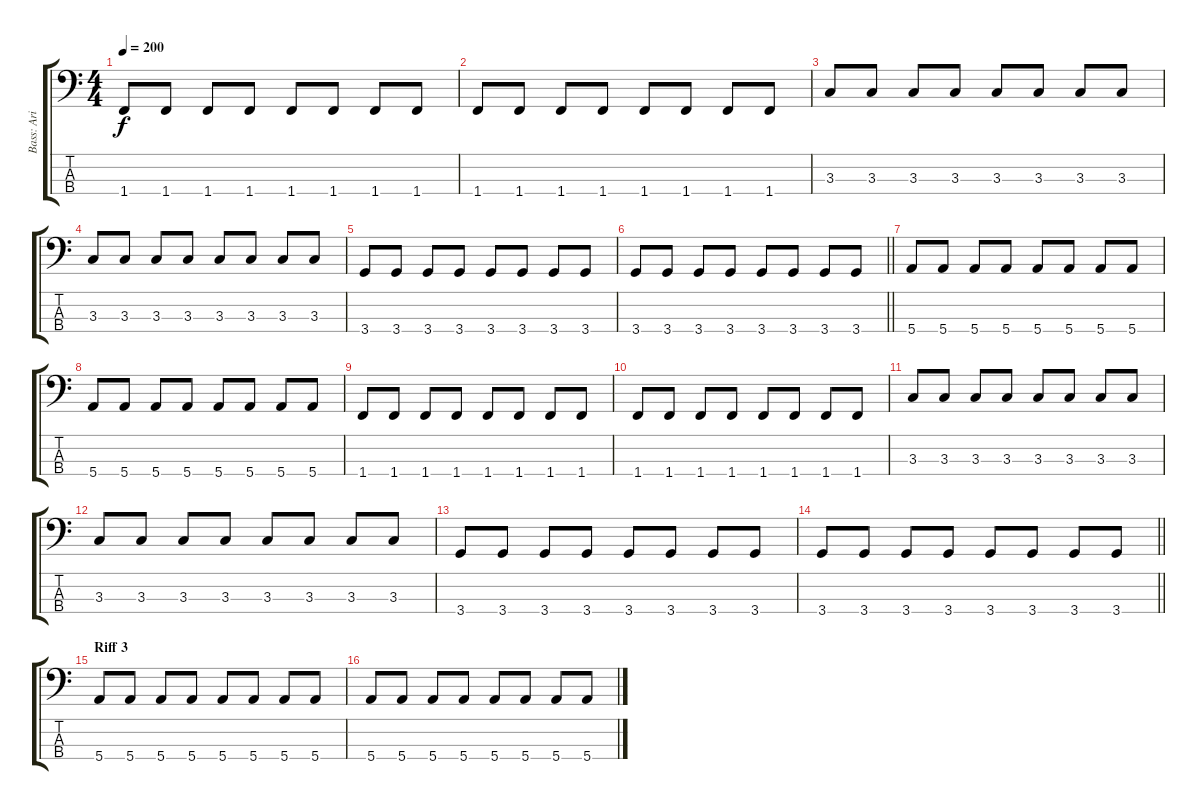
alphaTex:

\track ("Bass: Ari Katajamäki" "Bass: Ari ") {instrument synthbass1}
\staff {score tabs}
\tuning (G2 D2 A1 E1) {hide}
\ts (4 4)
\tempo 200
\clef f4
\ks aminor
1.4.8{dy f} 1.4.8 1.4.8 1.4.8 1.4.8 1.4.8 1.4.8 1.4.8 |
1.4.8 1.4.8 1.4.8 1.4.8 1.4.8 1.4.8 1.4.8 1.4.8 |
3.3.8 3.3.8 3.3.8 3.3.8 3.3.8 3.3.8 3.3.8 3.3.8 |
3.3.8 3.3.8 3.3.8 3.3.8 3.3.8 3.3.8 3.3.8 3.3.8 |
3.4.8 3.4.8 3.4.8 3.4.8 3.4.8 3.4.8 3.4.8 3.4.8 |
\barLineRight lightlight
3.4.8 3.4.8 3.4.8 3.4.8 3.4.8 3.4.8 3.4.8 3.4.8 |
5.4.8 5.4.8 5.4.8 5.4.8 5.4.8 5.4.8 5.4.8 5.4.8 |
5.4.8 5.4.8 5.4.8 5.4.8 5.4.8 5.4.8 5.4.8 5.4.8 |
1.4.8 1.4.8 1.4.8 1.4.8 1.4.8 1.4.8 1.4.8 1.4.8 |
1.4.8 1.4.8 1.4.8 1.4.8 1.4.8 1.4.8 1.4.8 1.4.8 |
3.3.8 3.3.8 3.3.8 3.3.8 3.3.8 3.3.8 3.3.8 3.3.8 |
3.3.8 3.3.8 3.3.8 3.3.8 3.3.8 3.3.8 3.3.8 3.3.8 |
3.4.8 3.4.8 3.4.8 3.4.8 3.4.8 3.4.8 3.4.8 3.4.8 |
\barLineRight lightlight
3.4.8 3.4.8 3.4.8 3.4.8 3.4.8 3.4.8 3.4.8 3.4.8 |
\section ("" "Riff 3")
5.4.8 5.4.8 5.4.8 5.4.8 5.4.8 5.4.8 5.4.8 5.4.8 |
5.4.8 5.4.8 5.4.8 5.4.8 5.4.8 5.4.8 5.4.8 5.4.8
